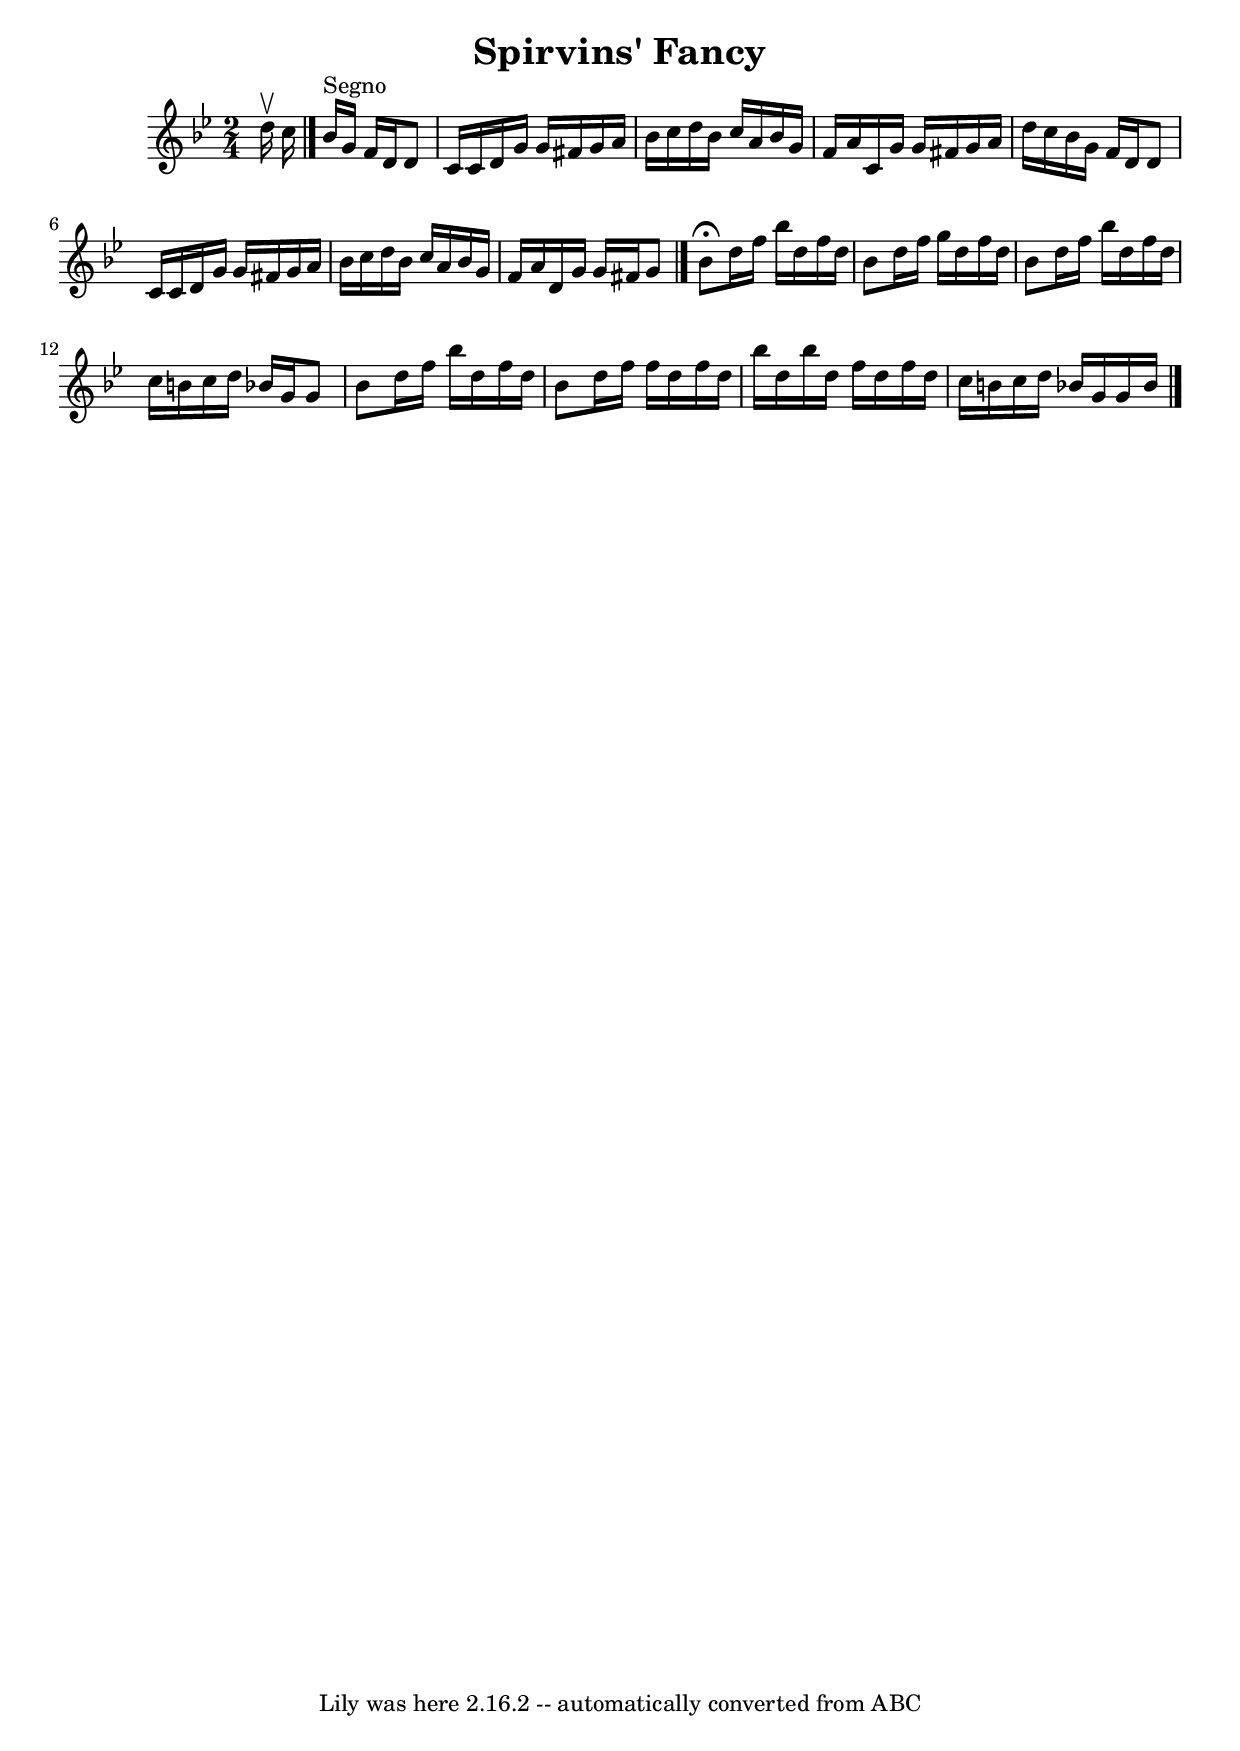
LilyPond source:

\version "2.7.40"
\include "Mammoth.ily"
\header {
	%% book = "Ryan's Mammoth Collection"
	crossRefNumber = "1"
	footnotes = ""
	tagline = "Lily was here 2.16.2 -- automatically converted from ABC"
	title = "Spirvins' Fancy"
}
voicedefault =  {


\time 2/4 
\key g \minor d''16^\upbow c''16    \bar "|." bes'16^"Segno"  
 g'16 f'16 d'16 d'8 c'16 c'16  |
 d'16 g'16 g'16   
 fis'16 g'16 a'16 bes'16 c''16  |
 d''16 bes'16 c''16 
 a'16 bes'16 g'16 f'16 a'16  |
 c'16 g'16 g'16    
fis'16 g'16 a'16 d''16 c''16  |
 bes'16 g'16 f'16   
 d'16 d'8 c'16 c'16  |
 d'16 g'16 g'16 fis'16 g'16 
 a'16 bes'16 c''16  |
 d''16 bes'16 c''16 a'16    
bes'16 g'16 f'16 a'16  |
 d'16 g'16 g'16 fis'16    
g'8    \bar "|." bes'8^\fermata d''16 f''16 bes''16 d''16    
f''16 d''16  |
 bes'8 d''16 f''16 g''16 d''16 f''16   
 d''16  |
 bes'8 d''16 f''16 bes''16 d''16 f''16    
d''16  |
 c''16 b'16 c''16 d''16 bes'!16 g'16 g'8  
|
 bes'8 d''16 f''16 bes''16 d''16 f''16 d''16  
|
 bes'8 d''16 f''16 f''16 d''16 f''16 d''16  
|
 bes''16 d''16 bes''16 d''16 f''16 d''16 f''16    
d''16  |
 c''16 b'16 c''16 d''16 bes'!16 g'16 g'16    
bes'16    \bar "|."   
}

\score{
    <<

	\context Staff="default"
	{
	    \voicedefault 
	}

    >>
	\layout {
	}
	\midi {}
}
